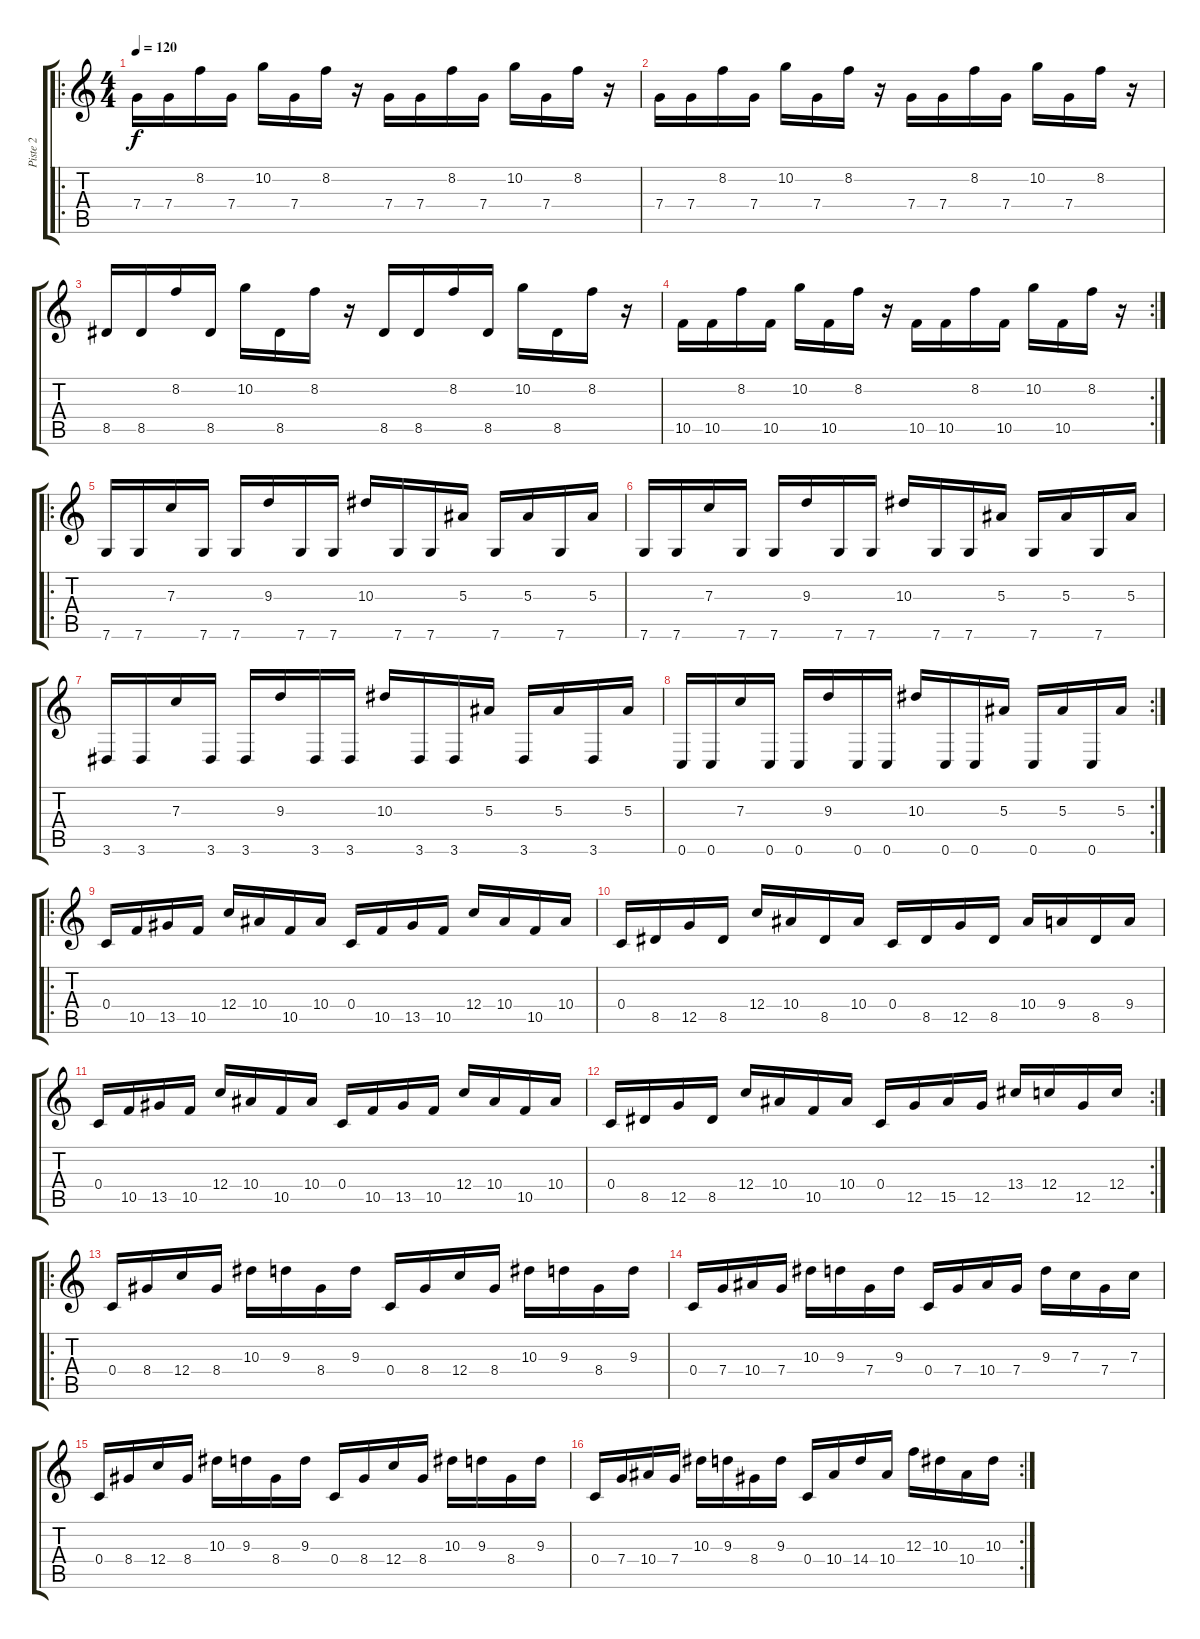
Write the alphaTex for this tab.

\track ("Piste 2" "Piste 2") {instrument distortionguitar}
\staff {score tabs}
\tuning (D4 A3 F3 C3 G2 C2) {hide}
\ro
\ts (4 4)
\tempo 120
\clef g2
\ks c
7.4.16{dy f} 7.4.16 8.2.16 7.4.16 10.2.16 7.4.16 8.2.16 r.16 7.4.16 7.4.16 8.2.16 7.4.16 10.2.16 7.4.16 8.2.16 r.16 |
7.4.16 7.4.16 8.2.16 7.4.16 10.2.16 7.4.16 8.2.16 r.16 7.4.16 7.4.16 8.2.16 7.4.16 10.2.16 7.4.16 8.2.16 r.16 |
8.5.16 8.5.16 8.2.16 8.5.16 10.2.16 8.5.16 8.2.16 r.16 8.5.16 8.5.16 8.2.16 8.5.16 10.2.16 8.5.16 8.2.16 r.16 |
\rc 2
10.5.16 10.5.16 8.2.16 10.5.16 10.2.16 10.5.16 8.2.16 r.16 10.5.16 10.5.16 8.2.16 10.5.16 10.2.16 10.5.16 8.2.16 r.16 |
\ro
7.6.16 7.6.16 7.3.16 7.6.16 7.6.16 9.3.16 7.6.16 7.6.16 10.3.16 7.6.16 7.6.16 5.3.16 7.6.16 5.3.16 7.6.16 5.3.16 |
7.6.16 7.6.16 7.3.16 7.6.16 7.6.16 9.3.16 7.6.16 7.6.16 10.3.16 7.6.16 7.6.16 5.3.16 7.6.16 5.3.16 7.6.16 5.3.16 |
3.6.16 3.6.16 7.3.16 3.6.16 3.6.16 9.3.16 3.6.16 3.6.16 10.3.16 3.6.16 3.6.16 5.3.16 3.6.16 5.3.16 3.6.16 5.3.16 |
\rc 2
0.6.16 0.6.16 7.3.16 0.6.16 0.6.16 9.3.16 0.6.16 0.6.16 10.3.16 0.6.16 0.6.16 5.3.16 0.6.16 5.3.16 0.6.16 5.3.16 |
\ro
0.4.16 10.5.16 13.5.16 10.5.16 12.4.16 10.4.16 10.5.16 10.4.16 0.4.16 10.5.16 13.5.16 10.5.16 12.4.16 10.4.16 10.5.16 10.4.16 |
0.4.16 8.5.16 12.5.16 8.5.16 12.4.16 10.4.16 8.5.16 10.4.16 0.4.16 8.5.16 12.5.16 8.5.16 10.4.16 9.4.16 8.5.16 9.4.16 |
0.4.16 10.5.16 13.5.16 10.5.16 12.4.16 10.4.16 10.5.16 10.4.16 0.4.16 10.5.16 13.5.16 10.5.16 12.4.16 10.4.16 10.5.16 10.4.16 |
\rc 2
0.4.16 8.5.16 12.5.16 8.5.16 12.4.16 10.4.16 10.5.16 10.4.16 0.4.16 12.5.16 15.5.16 12.5.16 13.4.16 12.4.16 12.5.16 12.4.16 |
\ro
0.4.16{volume 10} 8.4.16 12.4.16 8.4.16 10.3.16 9.3.16 8.4.16 9.3.16 0.4.16 8.4.16 12.4.16 8.4.16 10.3.16 9.3.16 8.4.16 9.3.16 |
0.4.16 7.4.16 10.4.16 7.4.16 10.3.16 9.3.16 7.4.16 9.3.16 0.4.16 7.4.16 10.4.16 7.4.16 9.3.16 7.3.16 7.4.16 7.3.16 |
0.4.16 8.4.16 12.4.16 8.4.16 10.3.16 9.3.16 8.4.16 9.3.16 0.4.16 8.4.16 12.4.16 8.4.16 10.3.16 9.3.16 8.4.16 9.3.16 |
\rc 2
0.4.16 7.4.16 10.4.16 7.4.16 10.3.16 9.3.16 8.4.16 9.3.16 0.4.16 10.4.16 14.4.16 10.4.16 12.3.16 10.3.16 10.4.16 10.3.16
